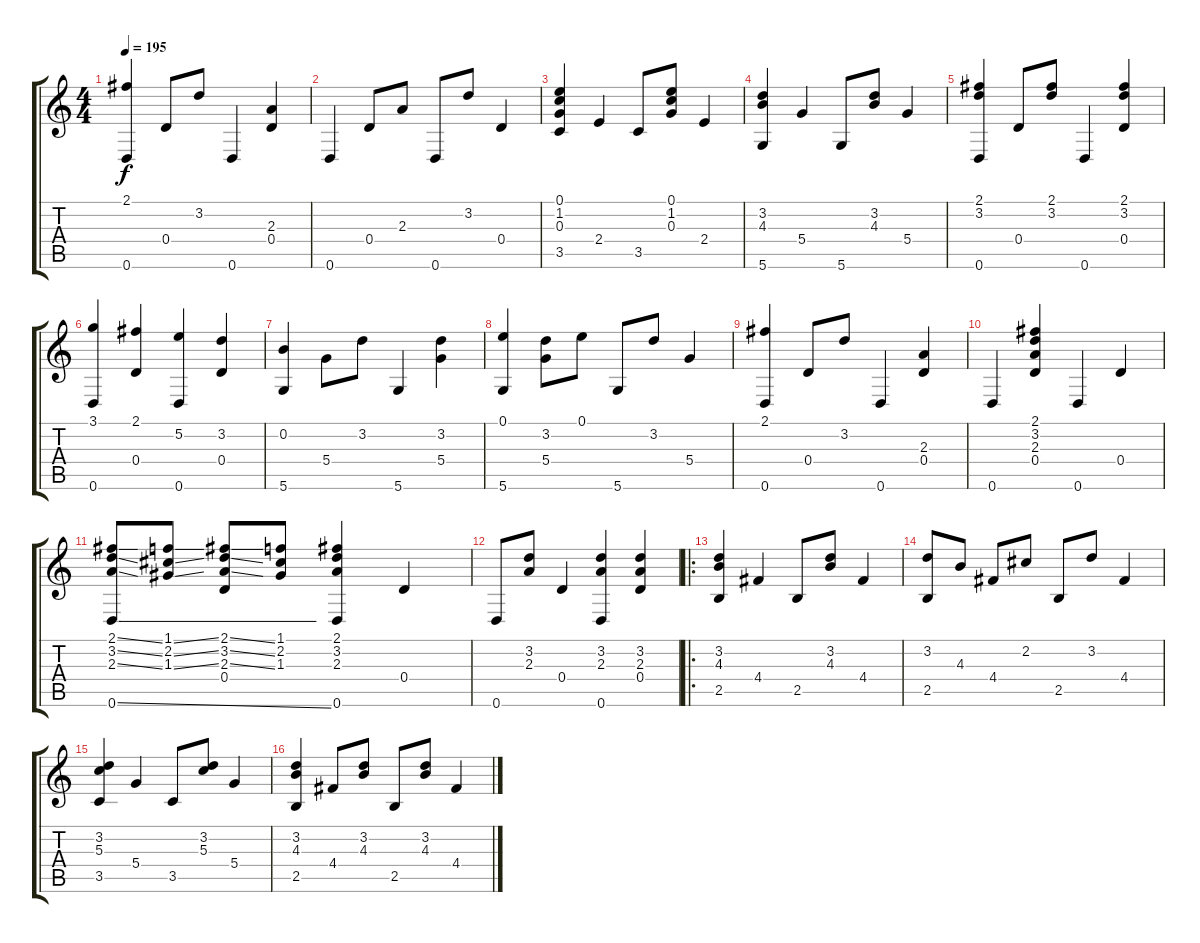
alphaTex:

\track "" {instrument acousticguitarnylon}
\staff {score tabs}
\tuning (E4 B3 G3 D3 A2 D2) {hide}
\ts (4 4)
\tempo 195
\clef g2
\ks c
(2.1 0.6).4{dy f} 0.4.8 3.2.8 0.6.4 (2.3 0.4).4 |
0.6.4 0.4.8 2.3.8 0.6.8 3.2.8 0.4.4 |
(0.1 1.2 0.3 3.5).4 2.4.4 3.5.8 (0.1 1.2 0.3).8 2.4.4 |
(3.2 4.3 5.6).4 5.4.4 5.6.8 (3.2 4.3).8 5.4.4 |
(2.1 3.2 0.6).4 0.4.8 (2.1 3.2).8 0.6.4 (2.1 3.2 0.4).4 |
(3.1 0.6).4 (2.1 0.4).4 (5.2 0.6).4 (3.2 0.4).4 |
(0.2 5.6).4 5.4.8 3.2.8 5.6.4 (3.2 5.4).4 |
(0.1 5.6).4 (3.2 5.4).8 0.1.8 5.6.8 3.2.8 5.4.4 |
(2.1 0.6).4 0.4.8 3.2.8 0.6.4 (2.3 0.4).4 |
0.6.4 (2.1 3.2 2.3 0.4).4 0.6.4 0.4.4 |
(2.1{ss} 3.2{ss} 2.3{ss} 0.6{ss}).8 (1.1{ss} 2.2{ss} 1.3{ss}).8 (2.1{ss} 3.2{ss} 2.3{ss} 0.4).8 (1.1 2.2 1.3).8 (2.1 3.2 2.3 0.6).4 0.4.4 |
0.6.8 (3.2 2.3).8 0.4.4 (3.2 2.3 0.6).4 (3.2 2.3 0.4).4 |
\ro
(3.2 4.3 2.5).4 4.4.4 2.5.8 (3.2 4.3).8 4.4.4 |
(3.2 2.5).8 4.3.8 4.4.8 2.2.8 2.5.8 3.2.8 4.4.4 |
(3.2 5.3 3.5).4 5.4.4 3.5.8 (3.2 5.3).8 5.4.4 |
(3.2 4.3 2.5).4 4.4.8 (3.2 4.3).8 2.5.8 (3.2 4.3).8 4.4.4
